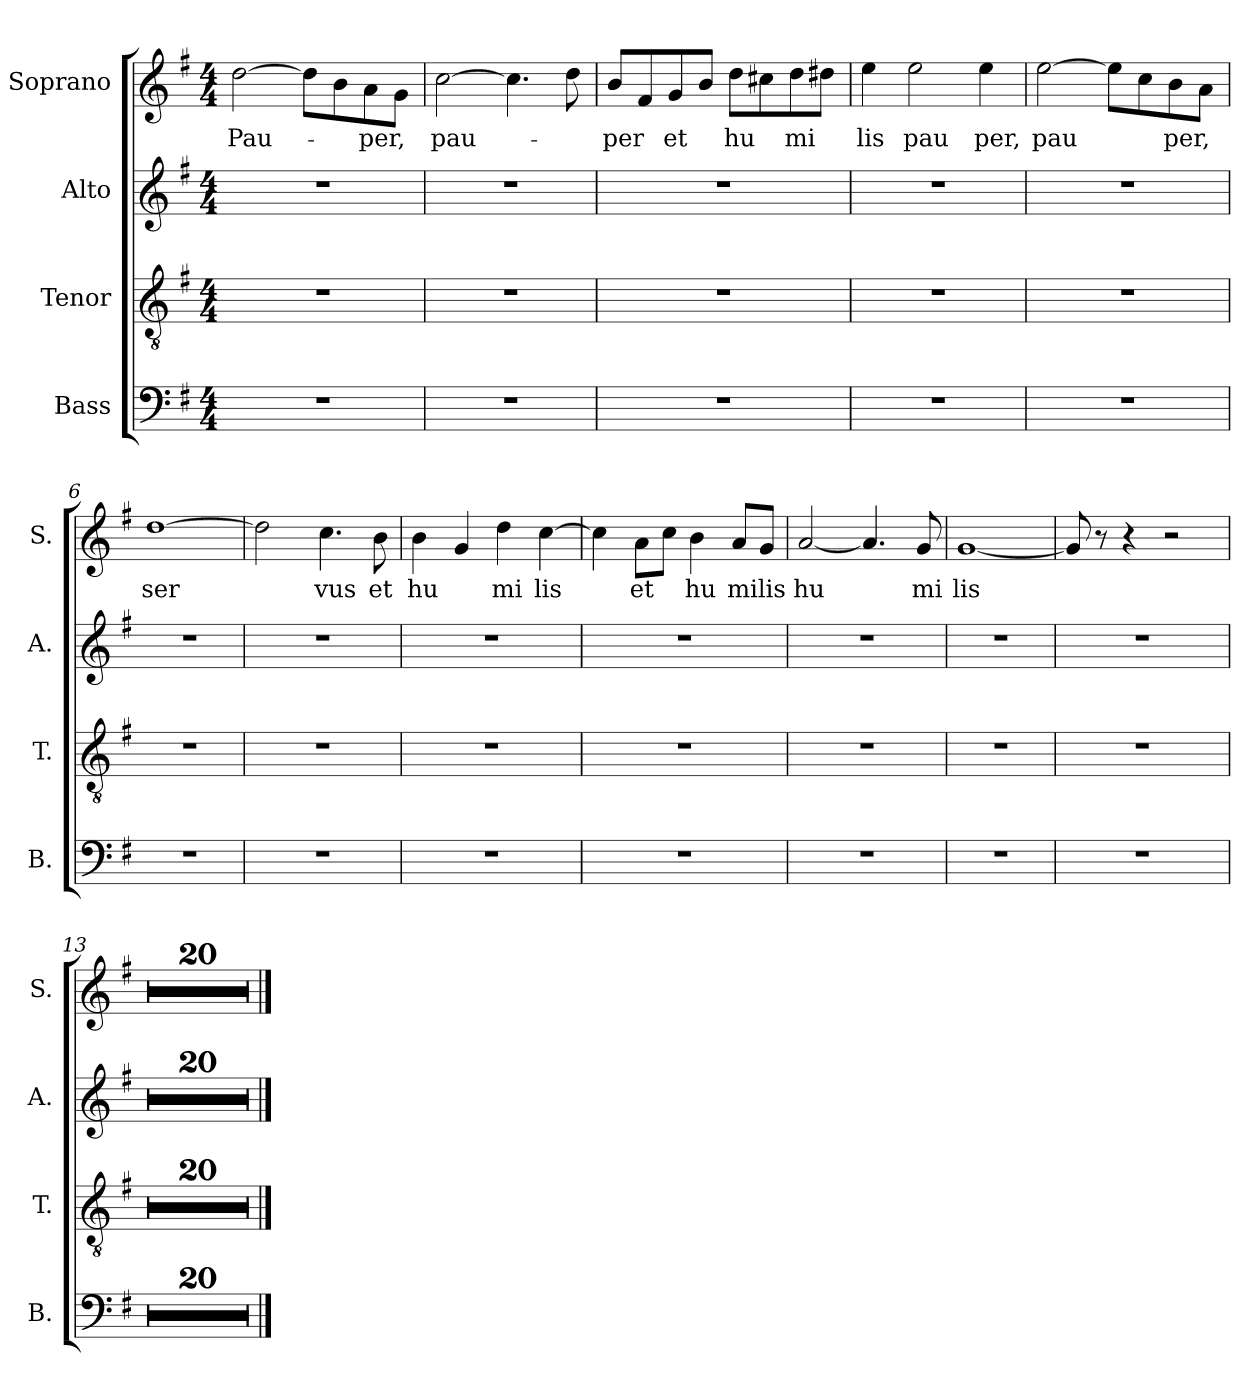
**kern	**kern	**kern	**kern	**text
*part4	*part3	*part2	*part1	*part1
*staff4	*staff3	*staff2	*staff1	*staff1
*I"Bass	*I"Tenor	*I"Alto	*I"Soprano	*
*I'B.	*I'T.	*I'A.	*I'S.	*
*clefF4	*clefGv2	*clefG2	*clefG2	*
*k[f#]	*k[f#]	*k[f#]	*k[f#]	*
*M4/4	*M4/4	*M4/4	*M4/4	*
*MM60	*MM60	*MM60	*MM60	*
=1	=1	=1	=1	=1
1r	1r	1r	[2dd\	Pau-
.	.	.	8dd\L]	.
.	.	.	8b\	.
.	.	.	8a\	-per,
.	.	.	8g\J	.
=2	=2	=2	=2	=2
1r	1r	1r	[2cc\	pau-
.	.	.	4.cc\]	.
.	.	.	8dd\	.
=3	=3	=3	=3	=3
1r	1r	1r	8b/L	-per
.	.	.	8f#/	.
.	.	.	8g/	et
.	.	.	8b/J	.
.	.	.	8dd\L	hu
.	.	.	8cc#X\	.
.	.	.	8dd\	mi
.	.	.	8dd#X\J	.
=4	=4	=4	=4	=4
1r	1r	1r	4ee\	lis
.	.	.	2ee\	pau
.	.	.	4ee\	per,
=5	=5	=5	=5	=5
1r	1r	1r	[2ee\	pau
.	.	.	8ee\L]	.
.	.	.	8cc\	.
.	.	.	8b\	per,
.	.	.	8a\J	.
!!LO:LB:g=z
=6	=6	=6	=6	=6
1r	1r	1r	[1dd	ser
=7	=7	=7	=7	=7
1r	1r	1r	2dd\]	.
.	.	.	4.cc\	vus
.	.	.	8b\	et
=8	=8	=8	=8	=8
1r	1r	1r	4b\	hu
.	.	.	4g/	.
.	.	.	4dd\	mi
.	.	.	[4cc\	lis
=9	=9	=9	=9	=9
1r	1r	1r	4cc\]	.
.	.	.	8a\L	et
.	.	.	8cc\J	.
.	.	.	4b\	hu
.	.	.	8a/L	milis
.	.	.	8g/J	.
=10	=10	=10	=10	=10
1r	1r	1r	[2a/	hu
.	.	.	4.a/]	.
.	.	.	8g/	mi
=11	=11	=11	=11	=11
1r	1r	1r	[1g	lis
=12	=12	=12	=12	=12
1r	1r	1r	8g/]	.
.	.	.	8r	.
.	.	.	4r	.
.	.	.	2r	.
=13	=13	=13	=13	=13
1r	1r	1r	1r	.
=14	=14	=14	=14	=14
1r	1r	1r	1r	.
!!LO:PB:g=z
=15	=15	=15	=15	=15
1r	1r	1r	1r	.
=16	=16	=16	=16	=16
1r	1r	1r	1r	.
=17	=17	=17	=17	=17
1r	1r	1r	1r	.
=18	=18	=18	=18	=18
1r	1r	1r	1r	.
=19	=19	=19	=19	=19
1r	1r	1r	1r	.
=20	=20	=20	=20	=20
1r	1r	1r	1r	.
=21	=21	=21	=21	=21
1r	1r	1r	1r	.
=22	=22	=22	=22	=22
1r	1r	1r	1r	.
=23	=23	=23	=23	=23
1r	1r	1r	1r	.
=24	=24	=24	=24	=24
1r	1r	1r	1r	.
=25	=25	=25	=25	=25
1r	1r	1r	1r	.
=26	=26	=26	=26	=26
1r	1r	1r	1r	.
=27	=27	=27	=27	=27
1r	1r	1r	1r	.
=28	=28	=28	=28	=28
1r	1r	1r	1r	.
=29	=29	=29	=29	=29
1r	1r	1r	1r	.
=30	=30	=30	=30	=30
1r	1r	1r	1r	.
=31	=31	=31	=31	=31
1r	1r	1r	1r	.
!!LO:LB:g=z
=32	=32	=32	=32	=32
1r	1r	1r	1r	.
==	==	==	==	==
*-	*-	*-	*-	*-
